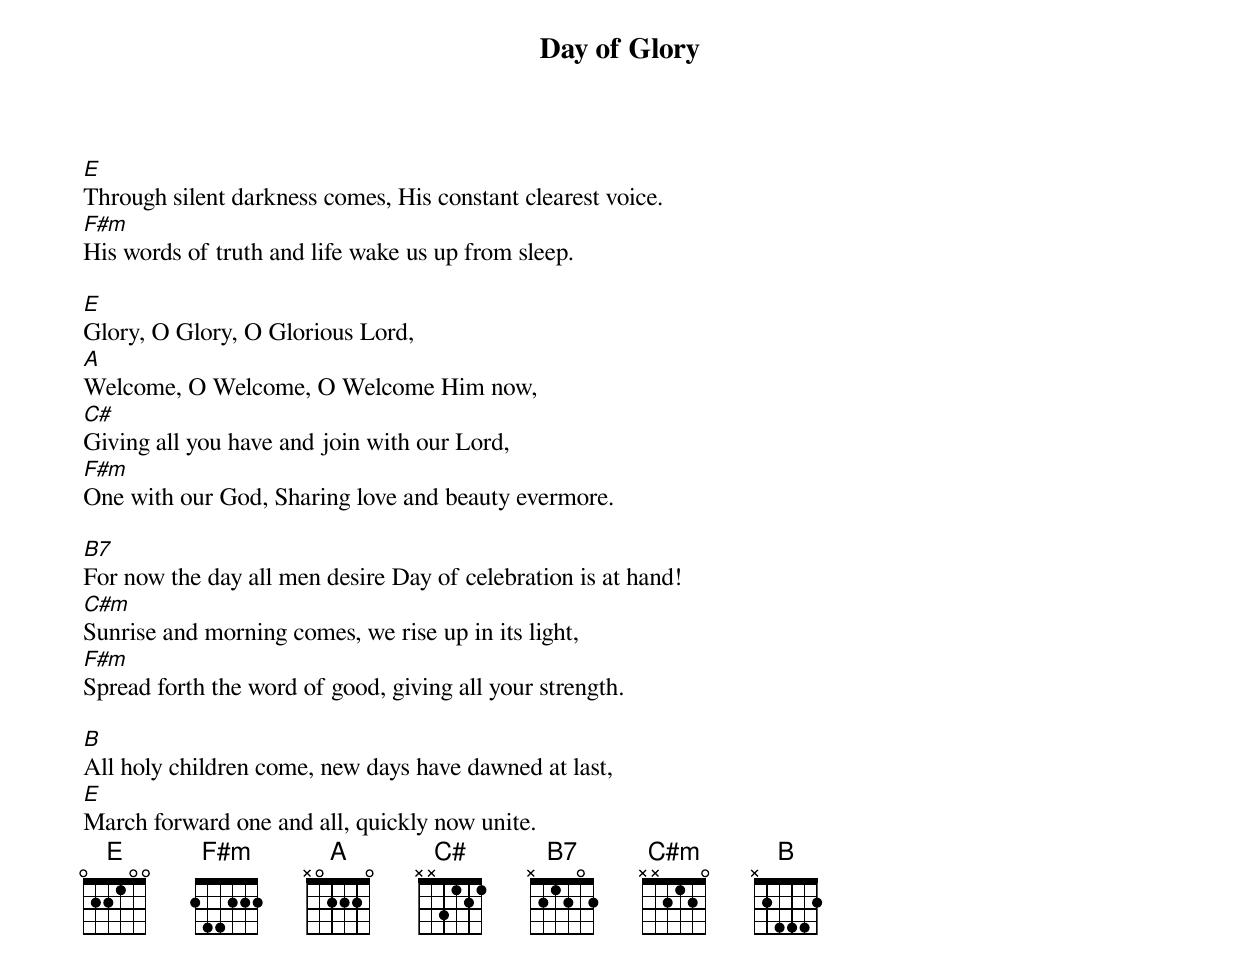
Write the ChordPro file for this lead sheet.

{title: Day of Glory}
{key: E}

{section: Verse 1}
[E]Through silent darkness comes, His constant clearest voice.
[F#m]His words of truth and life wake us up from sleep.

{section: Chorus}
[E]Glory, O Glory, O Glorious Lord,
[A]Welcome, O Welcome, O Welcome Him now,
[C#]Giving all you have and join with our Lord,
[F#m]One with our God, Sharing love and beauty evermore.

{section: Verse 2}
[B7]For now the day all men desire Day of celebration is at hand!
[C#m]Sunrise and morning comes, we rise up in its light,
[F#m]Spread forth the word of good, giving all your strength.

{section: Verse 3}
[B]All holy children come, new days have dawned at last,
[E]March forward one and all, quickly now unite.
